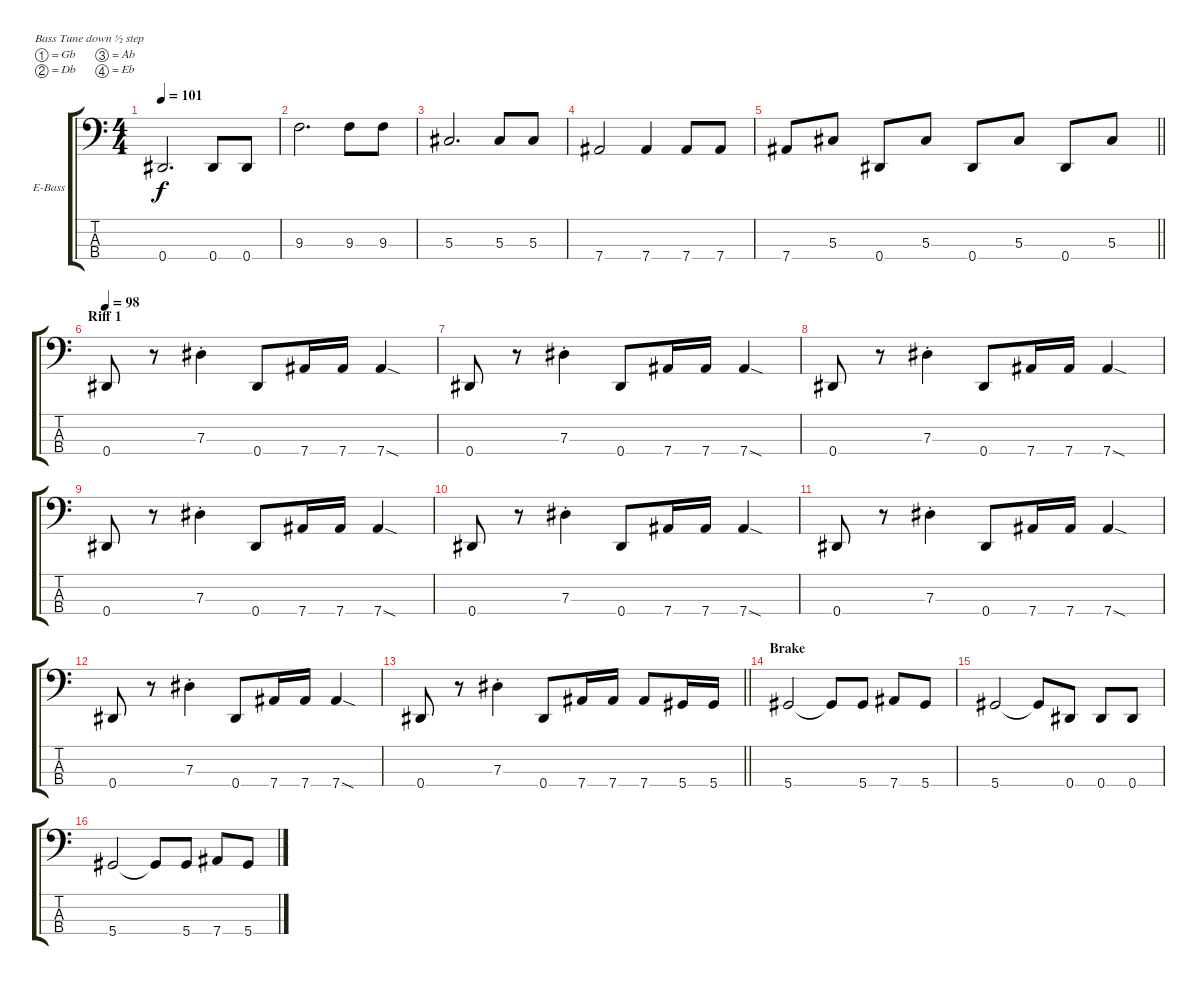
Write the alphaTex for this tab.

\bracketExtendMode groupsimilarinstruments
\firstSystemTrackNameOrientation horizontal
\otherSystemsTrackNameOrientation horizontal
\track ("Bass" "E-Bass") {instrument electricbassfinger}
\staff {score tabs}
\tuning (Gb2 Db2 Ab1 Eb1)
\ts (4 4)
\tempo 101
\clef f4
\ks c
0.4.2{d dy f} 0.4.8 0.4.8 |
9.3.2{d} 9.3.8 9.3.8 |
5.3.2{d} 5.3.8 5.3.8 |
7.4.2 7.4.4 7.4.8 7.4.8 |
\barLineRight lightlight
7.4.8 5.3.8 0.4.8 5.3.8 0.4.8 5.3.8 0.4.8 5.3.8 |
\section ("" "Riff 1")
\tempo 98
0.4.8 r.8 7.3{st}.4 0.4.8 7.4.16 7.4.16 7.4{sod}.4 |
0.4.8 r.8 7.3{st}.4 0.4.8 7.4.16 7.4.16 7.4{sod}.4 |
0.4.8 r.8 7.3{st}.4 0.4.8 7.4.16 7.4.16 7.4{sod}.4 |
0.4.8 r.8 7.3{st}.4 0.4.8 7.4.16 7.4.16 7.4{sod}.4 |
0.4.8 r.8 7.3{st}.4 0.4.8 7.4.16 7.4.16 7.4{sod}.4 |
0.4.8 r.8 7.3{st}.4 0.4.8 7.4.16 7.4.16 7.4{sod}.4 |
0.4.8 r.8 7.3{st}.4 0.4.8 7.4.16 7.4.16 7.4{sod}.4 |
\barLineRight lightlight
0.4.8 r.8 7.3{st}.4 0.4.8 7.4.16 7.4.16 7.4.8 5.4.16 5.4.16 |
\section ("" "Brake")
5.4.2 5.4{t}.8 5.4.8 7.4.8 5.4.8 |
5.4.2 5.4{t}.8 0.4.8 0.4.8 0.4.8 |
5.4.2 5.4{t}.8 5.4.8 7.4.8 5.4.8
